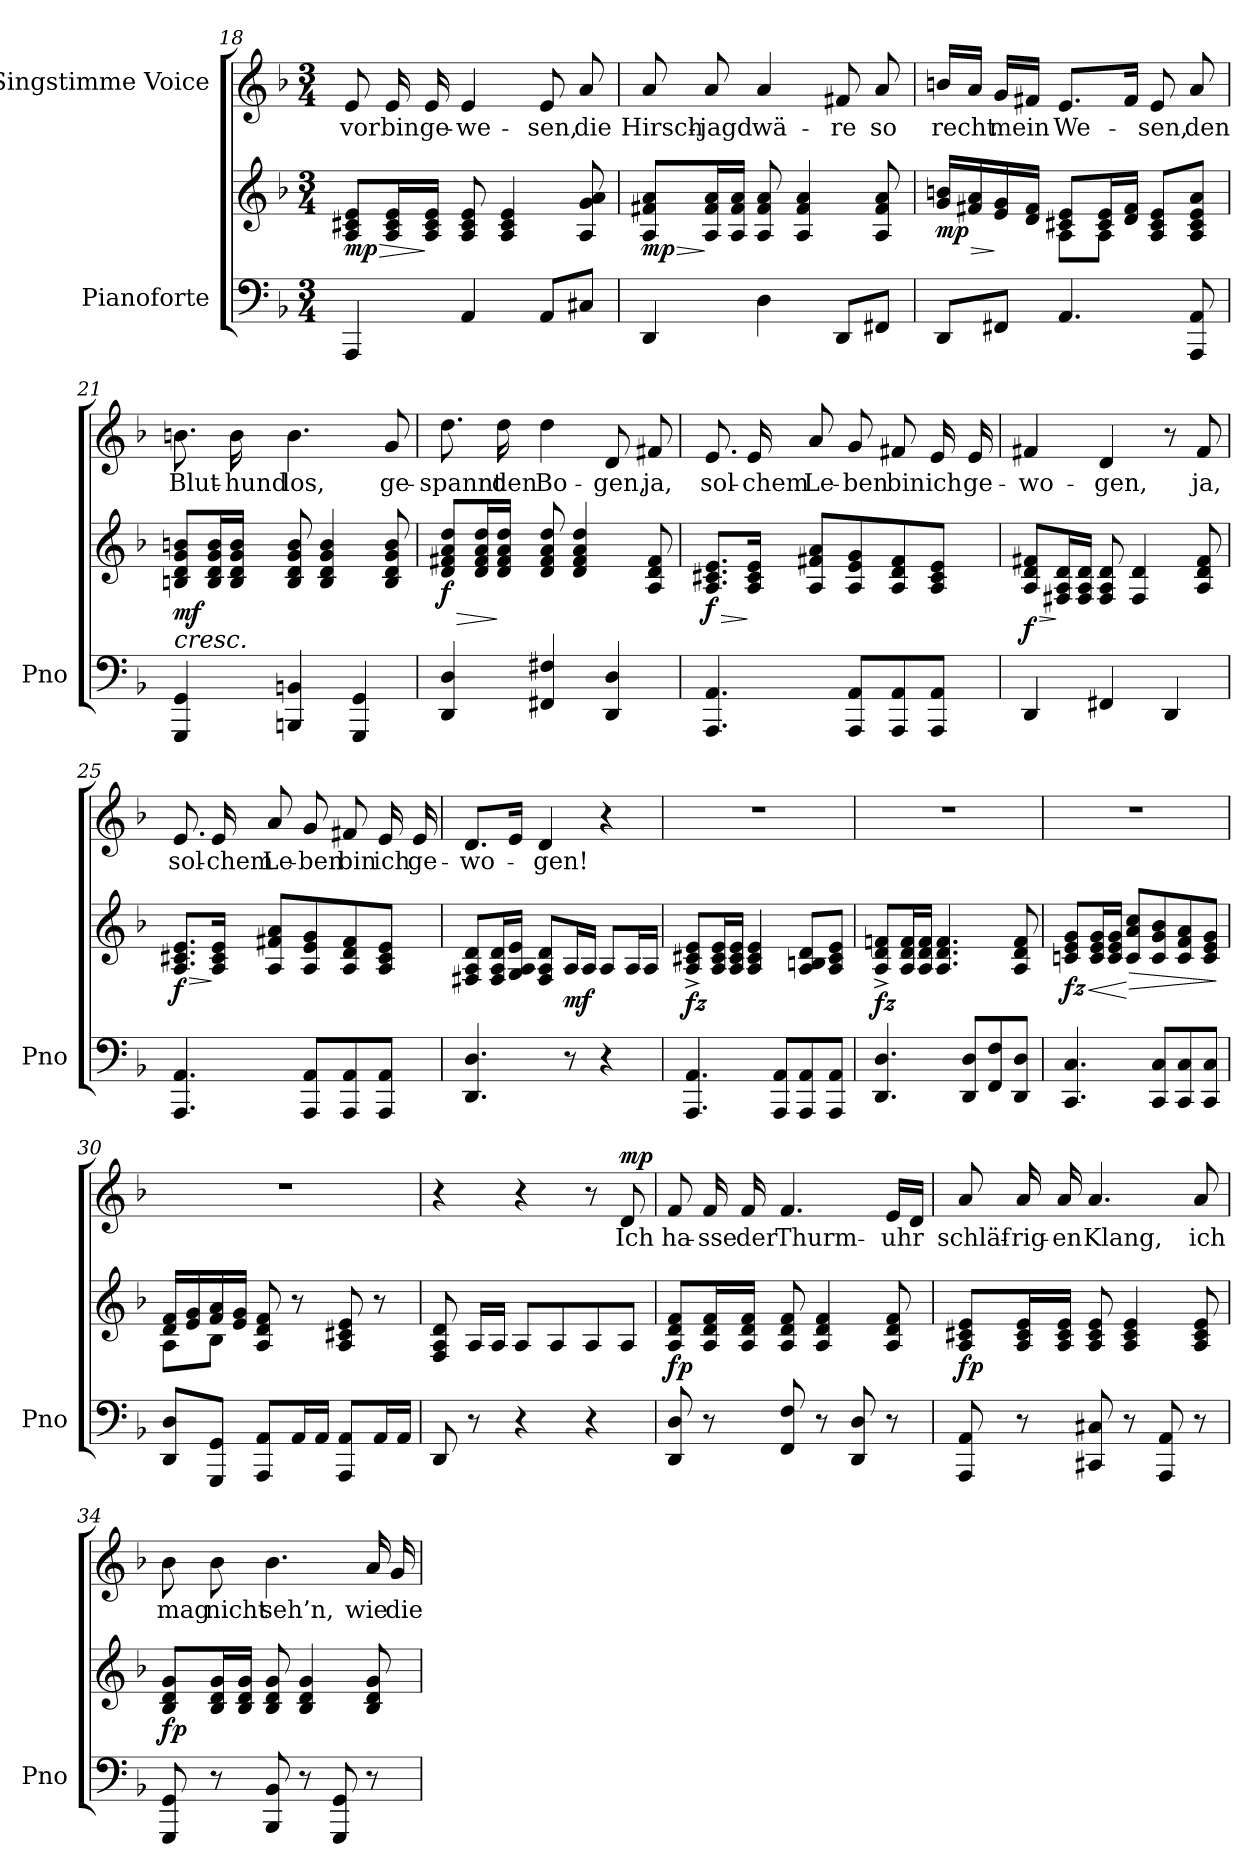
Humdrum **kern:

**kern	**kern	**dynam	**kern	**text	**dynam
*part2	*part2	*part2	*part1	*part1	*part1
*staff3	*staff2	*staff2/3	*staff1	*staff1	*staff1
*I"Pianoforte	*	*	*I"Singstimme Voice	*	*
*I'Pno	*	*	*	*	*
!!LO:PB:g=z
*clefF4	*clefG2	*	*clefG2	*	*
*k[b-]	*k[b-]	*	*k[b-]	*	*
*M3/4	*M3/4	*	*M3/4	*	*
=18	=18	=18	=18	=18	=18
!	!	!LO:HP:b	!	!LO:LY:b	!
!	!	!LO:DY:n=1:b	!	!	!
4AAA/	8A/ 8c#X/ 8e/L	> mp	8e/	-vor	.
!	!	!	!	!LO:LY:b	!
.	16A/ 16c#/ 16e/L	.	16e/	bin	.
!	!	!	!	!LO:LY:b	!
.	16A/ 16c#/ 16e/JJ	]	16e/	ge-	.
!	!	!	!	!LO:LY:b	!
4AA/	8A/ 8c#/ 8e/	.	4e/	-we-	.
.	4A/ 4c#/ 4e/	.	.	.	.
!	!	!	!	!LO:LY:b	!
8AA/L	.	.	8e/	-sen,	.
!	!	!	!	!LO:LY:b	!
8C#X/J	8A/ 8g/ 8a/	.	8a/	die	.
=19	=19	=19	=19	=19	=19
!	!	!LO:HP:b	!	!LO:LY:b	!
!	!	!LO:DY:n=1:b	!	!	!
4DD/	8A/ 8f#X/ 8a/L	> mp	8a/	Hirsch-	.
!	!	!	!	!LO:LY:b	!
.	16A/ 16f#/ 16a/L	]	8a/	-jagd	.
.	16A/ 16f#/ 16a/JJ	.	.	.	.
!	!	!	!	!LO:LY:b	!
4D\	8A/ 8f#/ 8a/	.	4a/	wä-	.
.	4A/ 4f#/ 4a/	.	.	.	.
!	!	!	!	!LO:LY:b	!
8DD/L	.	.	8f#X/	-re	.
!	!	!	!	!LO:LY:b	!
8FF#X/J	8A/ 8f#/ 8a/	.	8a/	so	.
=20	=20	=20	=20	=20	=20
!	!	!LO:HP:b	!	!LO:LY:b	!
*	*^	*	*	*	*
!	!	!	!LO:DY:n=1:b	!	!	!
8DD/L	16g/ 16bn/LL	4ryy	> mp	16bn/LL	recht	.
.	16f#X/ 16a/	.	.	16a/JJ	.	.
!	!	!	!	!	!LO:LY:b	!
8FF#X/J	16e/ 16g/	.	]	16g/LL	mein	.
.	16d/ 16f#/JJ	.	.	16f#X/JJ	.	.
!	!	!	!	!	!LO:LY:b	!
4.AA/	8c#X/ 8e/L	8A\L	.	8.e/L	We-	.
.	16c#/ 16e/L	8A\J	.	.	.	.
.	16d/ 16f#/JJ	.	.	16f#/Jk	.	.
!	!	!	!	!	!LO:LY:b	!
.	8A/ 8c#/ 8e/L	4ryy	.	8e/	-sen,	.
!	!	!	!	!	!LO:LY:b	!
8AAA/ 8AA/	8A/ 8c#/ 8e/ 8a/J	.	.	8a/	den	.
*	*v	*v	*	*	*	*
=21	=21	=21	=21	=21	=21
!	!LO:TX:b:i:t=cresc.	!	!	!	!
!	!	!LO:DY:b	!	!LO:LY:b	!
4GGG/ 4GG/	8Bn/ 8d/ 8g/ 8bn/L	mf	8.bn\	Blut-	.
.	16B/ 16d/ 16g/ 16b/L	.	.	.	.
!	!	!	!	!LO:LY:b	!
.	16B/ 16d/ 16g/ 16b/JJ	.	16b\	-hund	.
!	!	!	!	!LO:LY:b	!
4BBBn/ 4BBn/	8B/ 8d/ 8g/ 8b/	.	4.b\	los,	.
.	4B/ 4d/ 4g/ 4b/	.	.	.	.
4GGG/ 4GG/	.	.	.	.	.
!	!	!	!	!LO:LY:b	!
.	8B/ 8d/ 8g/ 8b/	.	8g/	ge-	.
!!LO:LB:g=z
=22	=22	=22	=22	=22	=22
!	!	!LO:HP:b	!	!LO:LY:b	!
!	!	!LO:DY:n=1:b	!	!	!
4DD/ 4D/	8d/ 8f#X/ 8a/ 8dd/L	> f	8.dd\	-spannt	.
.	16d/ 16f#/ 16a/ 16dd/L	.	.	.	.
!	!	!	!	!LO:LY:b	!
.	16d/ 16f#/ 16a/ 16dd/JJ	]	16dd\	den	.
!	!	!	!	!LO:LY:b	!
4FF#X/ 4F#X/	8d/ 8f#/ 8a/ 8dd/	.	4dd\	Bo-	.
.	4d/ 4f#/ 4a/ 4dd/	.	.	.	.
!	!	!	!	!LO:LY:b	!
4DD/ 4D/	.	.	8d/	-gen,	.
!	!	!	!	!LO:LY:b	!
.	8A/ 8d/ 8f#/	.	8f#X/	ja,	.
=23	=23	=23	=23	=23	=23
!	!	!LO:HP:b	!	!LO:LY:b	!
!	!	!LO:DY:n=1:b	!	!	!
4.AAA/ 4.AA/	8.A/ 8.c#X/ 8.e/L	> f	8.e/	sol-	.
!	!	!	!	!LO:LY:b	!
.	16A/ 16c#/ 16e/Jk	]	16e/	-chem	.
!	!	!	!	!LO:LY:b	!
.	8A/ 8f#X/ 8a/L	.	8a/	Le-	.
!	!	!	!	!LO:LY:b	!
8AAA/ 8AA/L	8A/ 8e/ 8g/	.	8g/	-ben	.
!	!	!	!	!LO:LY:b	!
8AAA/ 8AA/	8A/ 8d/ 8f#/	.	8f#X/	bin	.
!	!	!	!	!LO:LY:b	!
8AAA/ 8AA/J	8A/ 8c#/ 8e/J	.	16e/	ich	.
!	!	!	!	!LO:LY:b	!
.	.	.	16e/	ge-	.
=24	=24	=24	=24	=24	=24
!	!	!LO:HP:b	!	!LO:LY:b	!
!	!	!LO:DY:n=1:b	!	!	!
4DD/	8A/ 8d/ 8f#X/L	> f	4f#X/	-wo-	.
.	16F#X/ 16A/ 16d/L	]	.	.	.
.	16F#/ 16A/ 16d/JJ	.	.	.	.
!	!	!	!	!LO:LY:b	!
4FF#X/	8F#/ 8A/ 8d/	.	4d/	-gen,	.
.	4F#/ 4d/	.	.	.	.
4DD/	.	.	8r	.	.
!	!	!	!	!LO:LY:b	!
.	8A/ 8d/ 8f#/	.	8f#/	ja,	.
=25	=25	=25	=25	=25	=25
!	!	!LO:HP:b	!	!LO:LY:b	!
!	!	!LO:DY:n=1:b	!	!	!
4.AAA/ 4.AA/	8.A/ 8.c#X/ 8.e/L	> f	8.e/	sol-	.
!	!	!	!	!LO:LY:b	!
.	16A/ 16c#/ 16e/Jk	]	16e/	-chem	.
!	!	!	!	!LO:LY:b	!
.	8A/ 8f#X/ 8a/L	.	8a/	Le-	.
!	!	!	!	!LO:LY:b	!
8AAA/ 8AA/L	8A/ 8e/ 8g/	.	8g/	-ben	.
!	!	!	!	!LO:LY:b	!
8AAA/ 8AA/	8A/ 8d/ 8f#/	.	8f#X/	bin	.
!	!	!	!	!LO:LY:b	!
8AAA/ 8AA/J	8A/ 8c#/ 8e/J	.	16e/	ich	.
!	!	!	!	!LO:LY:b	!
.	.	.	16e/	ge-	.
!!LO:LB:g=z
=26	=26	=26	=26	=26	=26
!	!	!	!	!LO:LY:b	!
4.DD/ 4.D/	8F#X/ 8A/ 8d/L	.	8.d/L	-wo-	.
.	16F#/ 16A/ 16d/L	.	.	.	.
.	16G/ 16A/ 16e/JJ	.	16e/Jk	.	.
!	!	!	!	!LO:LY:b	!
.	8F#/ 8A/ 8d/L	.	4d/	-gen!	.
!	!	!LO:DY:b	!	!	!
8r	16A/L	mf	.	.	.
.	16A/JJ	.	.	.	.
4r	8A/L	.	4r	.	.
.	16A/L	.	.	.	.
.	16A/JJ	.	.	.	.
=27	=27	=27	=27	=27	=27
!	!	!LO:DY:b	!	!	!
4.AAA/ 4.AA/	8A/^ 8c#X/^ 8e/^L	fz	2.r	.	.
.	16A/ 16c#/ 16e/L	.	.	.	.
.	16A/ 16c#/ 16e/JJ	.	.	.	.
.	4A/ 4c#/ 4e/	.	.	.	.
8AAA/ 8AA/L	.	.	.	.	.
8AAA/ 8AA/	8A/ 8Bn/ 8d/L	.	.	.	.
8AAA/ 8AA/J	8A/ 8c#/ 8e/J	.	.	.	.
=28	=28	=28	=28	=28	=28
!	!	!LO:DY:b	!	!	!
4.DD/ 4.D/	8A/^ 8d/^ 8fn/^L	fz	2.r	.	.
.	16A/ 16d/ 16f/L	.	.	.	.
.	16A/ 16d/ 16f/JJ	.	.	.	.
.	4.A/ 4.d/ 4.f/	.	.	.	.
8DD/ 8D/L	.	.	.	.	.
8FF/ 8F/	.	.	.	.	.
8DD/ 8D/J	8A/ 8d/ 8f/	.	.	.	.
=29	=29	=29	=29	=29	=29
!	!	!LO:HP:b	!	!	!
!	!	!LO:DY:n=1:b	!	!	!
4.CC/ 4.C/	8cn/ 8e/ 8g/L	< fz	2.r	.	.
.	16c/ 16e/ 16g/L	.	.	.	.
.	16c/ 16e/ 16g/JJ	.	.	.	.
!	!	!LO:HP:n=1:b	!	!	!
.	8c/ 8a/ 8cc/L	[ >	.	.	.
8CC/ 8C/L	8c/ 8g/ 8b-/	.	.	.	.
8CC/ 8C/	8c/ 8f/ 8a/	.	.	.	.
8CC/ 8C/J	8c/ 8e/ 8g/J	.	.	.	.
.	.	]	.	.	.
=30	=30	=30	=30	=30	=30
*	*^	*	*	*	*
8DD/ 8D/L	16d/ 16f/LL	8A\L	.	2.r	.	.
.	16e/ 16g/	.	.	.	.	.
8GGG/ 8GG/J	16f/ 16a/	8B-\J	.	.	.	.
.	16e/ 16g/JJ	.	.	.	.	.
8AAA/ 8AA/L	8A/ 8d/ 8f/	2ryy	.	.	.	.
16AA/L	8r	.	.	.	.	.
16AA/JJ	.	.	.	.	.	.
8AAA/ 8AA/L	8A/ 8c#X/ 8e/	.	.	.	.	.
16AA/L	8r	.	.	.	.	.
16AA/JJ	.	.	.	.	.	.
*	*v	*v	*	*	*	*
!!LO:LB:g=z
=31	=31	=31	=31	=31	=31
8DD/	8F/ 8A/ 8d/	.	4r	.	.
8r	16A/LL	.	.	.	.
.	16A/JJ	.	.	.	.
4r	8A/L	.	4r	.	.
.	8A/	.	.	.	.
4r	8A/	.	8r	.	.
!	!	!	!	!LO:LY:b	!LO:DY:a
.	8A/J	.	8d/	Ich	mp
=32	=32	=32	=32	=32	=32
!	!	!LO:DY:b	!	!LO:LY:b	!
8DD/ 8D/	8A/ 8d/ 8f/L	fp	8f/	ha-	.
!	!	!	!	!LO:LY:b	!
8r	16A/ 16d/ 16f/L	.	16f/	-sse	.
!	!	!	!	!LO:LY:b	!
.	16A/ 16d/ 16f/JJ	.	16f/	der	.
!	!	!	!	!LO:LY:b	!
8FF/ 8F/	8A/ 8d/ 8f/	.	4.f/	Thurm-	.
8r	4A/ 4d/ 4f/	.	.	.	.
8DD/ 8D/	.	.	.	.	.
!	!	!	!	!LO:LY:b	!
8r	8A/ 8d/ 8f/	.	16e/LL	-uhr	.
.	.	.	16d/JJ	.	.
=33	=33	=33	=33	=33	=33
!	!	!LO:DY:b	!	!LO:LY:b	!
8AAA/ 8AA/	8A/ 8c#X/ 8e/L	fp	8a/	schläf-	.
!	!	!	!	!LO:LY:b	!
8r	16A/ 16c#/ 16e/L	.	16a/	-rig-	.
!	!	!	!	!LO:LY:b	!
.	16A/ 16c#/ 16e/JJ	.	16a/	-en	.
!	!	!	!	!LO:LY:b	!
8CC#X/ 8C#X/	8A/ 8c#/ 8e/	.	4.a/	Klang,	.
8r	4A/ 4c#/ 4e/	.	.	.	.
8AAA/ 8AA/	.	.	.	.	.
!	!	!	!	!LO:LY:b	!
8r	8A/ 8c#/ 8e/	.	8a/	ich	.
=34	=34	=34	=34	=34	=34
!	!	!LO:DY:b	!	!LO:LY:b	!
8GGG/ 8GG/	8B-/ 8d/ 8g/L	fp	8b-\	mag	.
!	!	!	!	!LO:LY:b	!
8r	16B-/ 16d/ 16g/L	.	8b-\	nicht	.
.	16B-/ 16d/ 16g/JJ	.	.	.	.
!	!	!	!	!LO:LY:b	!
8BBB-/ 8BB-/	8B-/ 8d/ 8g/	.	4.b-\	seh’n,	.
8r	4B-/ 4d/ 4g/	.	.	.	.
8GGG/ 8GG/	.	.	.	.	.
!	!	!	!	!LO:LY:b	!
8r	8B-/ 8d/ 8g/	.	16a/	wie	.
!	!	!	!	!LO:LY:b	!
.	.	.	16g/	die	.
=	=	=	=	=	=
*-	*-	*-	*-	*-	*-
